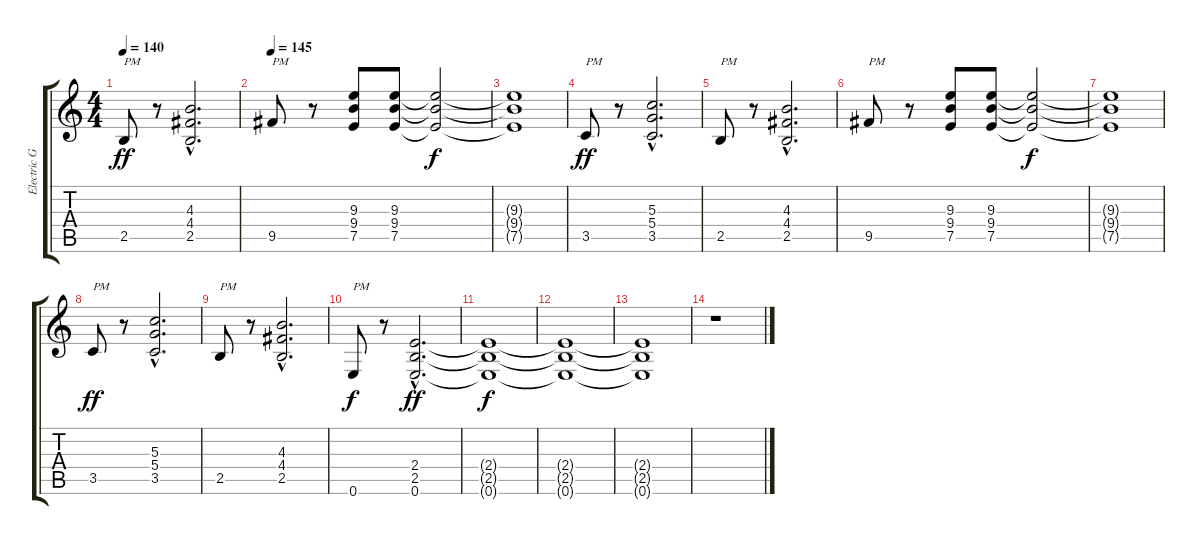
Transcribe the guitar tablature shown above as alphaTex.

\track ("Electric Guitar 2" "Electric G") {instrument distortionguitar}
\staff {score tabs}
\tuning (E4 B3 G3 D3 A2 E2) {hide}
\ts (4 4)
\tempo 140
\clef g2
\ks c
2.5.8{txt "PM" dy ff} r.8 (4.3{hac} 4.4{hac} 2.5{hac}).2{d} |
\tempo 145
9.5.8{txt "PM"} r.8 (9.3 9.4 7.5).8 (9.3 9.4 7.5).8 (9.3{t} 9.4{t} 7.5{t}).2{dy f} |
(9.3{t} 9.4{t} 7.5{t}).1 |
3.5.8{txt "PM" dy ff} r.8 (5.3{hac} 5.4{hac} 3.5{hac}).2{d} |
2.5.8{txt "PM"} r.8 (4.3{hac} 4.4{hac} 2.5{hac}).2{d} |
9.5.8{txt "PM"} r.8 (9.3 9.4 7.5).8 (9.3 9.4 7.5).8 (9.3{t} 9.4{t} 7.5{t}).2{dy f} |
(9.3{t} 9.4{t} 7.5{t}).1 |
3.5.8{txt "PM" dy ff} r.8 (5.3{hac} 5.4{hac} 3.5{hac}).2{d} |
2.5.8{txt "PM"} r.8 (4.3{hac} 4.4{hac} 2.5{hac}).2{d} |
0.6.8{txt "PM" dy f} r.8 (2.4{hac} 2.5{hac} 0.6{hac}).2{d dy ff} |
(2.4{t} 2.5{t} 0.6{t}).1{dy f volume 0} |
(2.4{t} 2.5{t} 0.6{t}).1 |
(2.4{t} 2.5{t} 0.6{t}).1 |
r.1
